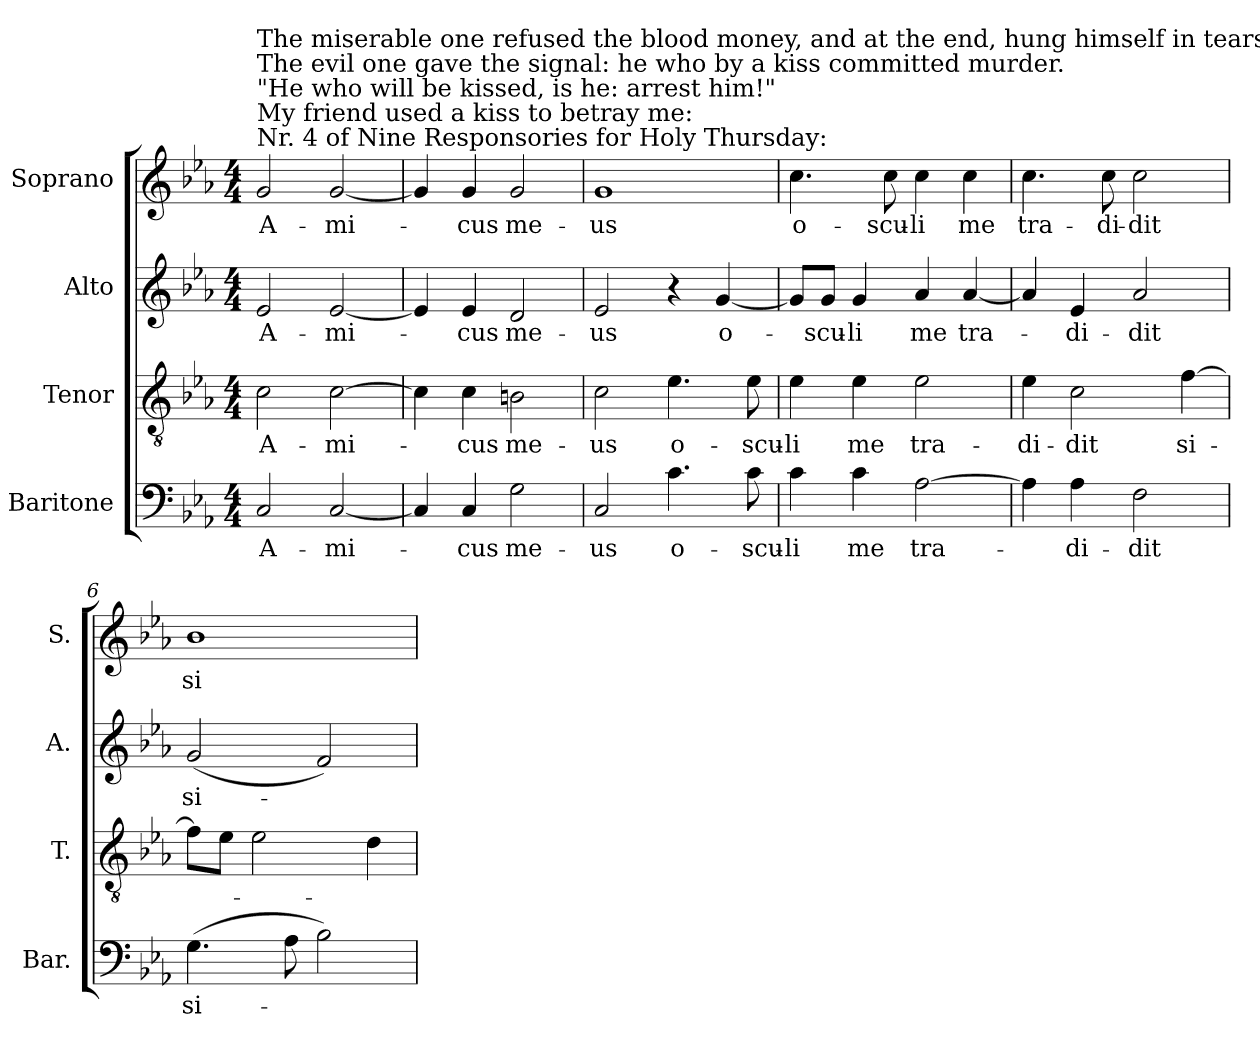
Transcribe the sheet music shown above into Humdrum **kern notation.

**kern	**text	**kern	**text	**kern	**text	**kern	**text
*part4	*part4	*part3	*part3	*part2	*part2	*part1	*part1
*staff4	*staff4	*staff3	*staff3	*staff2	*staff2	*staff1	*staff1
*I"Baritone	*	*I"Tenor	*	*I"Alto	*	*I"Soprano	*
*I'Bar.	*	*I'T.	*	*I'A.	*	*I'S.	*
!!LO:PB:g=z
*clefF4	*	*clefGv2	*	*clefG2	*	*clefG2	*
*	*	*ITrd7c12	*	*	*	*	*
*k[b-e-a-]	*	*k[b-e-a-]	*	*k[b-e-a-]	*	*k[b-e-a-]	*
*E-:	*	*E-:	*	*E-:	*	*E-:	*
*M4/4	*	*M4/4	*	*M4/4	*	*M4/4	*
*MM92	*	*MM92	*	*MM92	*	*MM92	*
=1	=1	=1	=1	=1	=1	=1	=1
!	!LO:LY:b:color=#000000	!	!	!	!	!	!
!	!	!	!LO:LY:b:color=#000000	!	!	!	!
!	!	!	!	!	!LO:LY:b:color=#000000	!	!
!	!	!	!	!	!	!LO:TX:a:t=Nr. 4 of Nine Responsories for Holy Thursday&colon;	!
!	!	!	!	!	!	!LO:TX:t=My friend used a kiss to betray me&colon;	!
!	!	!	!	!	!	!LO:TX:t="He who will be kissed, is he&colon;  arrest him!"	!
!	!	!	!	!	!	!LO:TX:t=The evil one gave the signal&colon; he who by a kiss committed murder.	!
!	!	!	!	!	!	!LO:TX:t=The miserable one refused the blood money, and at the end, hung himself in tears.	!
!	!	!	!	!	!	!	!LO:LY:b:color=#000000
2Ci/	A-	2Ci\	A-	2e-i/	A-	2gi/	A-
!	!LO:LY:b:color=#000000	!	!	!	!	!	!
!	!	!	!LO:LY:b:color=#000000	!	!	!	!
!	!	!	!	!	!LO:LY:b:color=#000000	!	!
!	!	!	!	!	!	!	!LO:LY:b:color=#000000
[2Ci/	-mi-	[2Ci\	-mi-	[2e-i/	-mi-	[2gi/	-mi-
=2	=2	=2	=2	=2	=2	=2	=2
4Ci/]	.	4Ci\]	.	4e-i/]	.	4gi/]	.
!	!LO:LY:b:color=#000000	!	!	!	!	!	!
!	!	!	!LO:LY:b:color=#000000	!	!	!	!
!	!	!	!	!	!LO:LY:b:color=#000000	!	!
!	!	!	!	!	!	!	!LO:LY:b:color=#000000
4Ci/	-cus	4Ci\	-cus	4e-i/	-cus	4gi/	-cus
!	!LO:LY:b:color=#000000	!	!	!	!	!	!
!	!	!	!LO:LY:b:color=#000000	!	!	!	!
!	!	!	!	!	!LO:LY:b:color=#000000	!	!
!	!	!	!	!	!	!	!LO:LY:b:color=#000000
2Gi\	me-	2BBni\	me-	2di/	me-	2gi/	me-
=3	=3	=3	=3	=3	=3	=3	=3
!	!LO:LY:b:color=#000000	!	!	!	!	!	!
!	!	!	!LO:LY:b:color=#000000	!	!	!	!
!	!	!	!	!	!LO:LY:b:color=#000000	!	!
!	!	!	!	!	!	!	!LO:LY:b:color=#000000
2Ci/	-us	2Ci\	-us	2e-i/	-us	1gi	-us
!	!LO:LY:b:color=#000000	!	!	!	!	!	!
!	!	!	!LO:LY:b:color=#000000	!	!	!	!
4.ci\	o-	4.E-i\	o-	4r	.	.	.
!	!	!	!	!	!LO:LY:b:color=#000000	!	!
.	.	.	.	[4gi/	o-	.	.
!	!LO:LY:b:color=#000000	!	!	!	!	!	!
!	!	!	!LO:LY:b:color=#000000	!	!	!	!
8ci\	-scu-	8E-i\	-scu-	.	.	.	.
=4	=4	=4	=4	=4	=4	=4	=4
!	!LO:LY:b:color=#000000	!	!	!	!	!	!
!	!	!	!LO:LY:b:color=#000000	!	!	!	!
!	!	!	!	!	!	!	!LO:LY:b:color=#000000
4ci\	-li	4E-i\	-li	8gi/L]	.	4.cci\	o-
!	!	!	!	!	!LO:LY:b:color=#000000	!	!
.	.	.	.	8gi/J	-scu-	.	.
!	!LO:LY:b:color=#000000	!	!	!	!	!	!
!	!	!	!LO:LY:b:color=#000000	!	!	!	!
!	!	!	!	!	!LO:LY:b:color=#000000	!	!
4ci\	me	4E-i\	me	4gi/	-li	.	.
!	!	!	!	!	!	!	!LO:LY:b:color=#000000
.	.	.	.	.	.	8cci\	-scu-
!	!LO:LY:b:color=#000000	!	!	!	!	!	!
!	!	!	!LO:LY:b:color=#000000	!	!	!	!
!	!	!	!	!	!LO:LY:b:color=#000000	!	!
!	!	!	!	!	!	!	!LO:LY:b:color=#000000
[2A-i\	tra-	2E-i\	tra-	4a-i/	me	4cci\	-li
!	!	!	!	!	!LO:LY:b:color=#000000	!	!
!	!	!	!	!	!	!	!LO:LY:b:color=#000000
.	.	.	.	[4a-i/	tra-	4cci\	me
=5	=5	=5	=5	=5	=5	=5	=5
!	!	!	!LO:LY:b:color=#000000	!	!	!	!
!	!	!	!	!	!	!	!LO:LY:b:color=#000000
4A-i\]	.	4E-i\	-di-	4a-i/]	.	4.cci\	tra-
!	!LO:LY:b:color=#000000	!	!	!	!	!	!
!	!	!	!LO:LY:b:color=#000000	!	!	!	!
!	!	!	!	!	!LO:LY:b:color=#000000	!	!
4A-i\	-di-	2Ci\	-dit	4e-i/	-di-	.	.
!	!	!	!	!	!	!	!LO:LY:b:color=#000000
.	.	.	.	.	.	8cci\	-di-
!	!LO:LY:b:color=#000000	!	!	!	!	!	!
!	!	!	!	!	!LO:LY:b:color=#000000	!	!
!	!	!	!	!	!	!	!LO:LY:b:color=#000000
2Fi\	-dit	.	.	2a-i/	-dit	2cci\	-dit
!	!	!	!LO:LY:b:color=#000000	!	!	!	!
.	.	[4Fi\	si-	.	.	.	.
=6	=6	=6	=6	=6	=6	=6	=6
!	!LO:LY:b:color=#000000	!	!	!	!	!	!
!	!	!	!	!	!LO:LY:b:color=#000000	!	!
!	!	!	!	!	!	!	!LO:LY:b:color=#000000
(4.Gi\	si-	8Fi\L]	.	(2gi/	si-	1b-i	si-
.	.	8E-i\J	.	.	.	.	.
.	.	2E-i\	.	.	.	.	.
8A-i\	.	.	.	.	.	.	.
2B-i\)	.	.	.	2fi/)	.	.	.
.	.	4Di\	.	.	.	.	.
=	=	=	=	=	=	=	=
*-	*-	*-	*-	*-	*-	*-	*-
